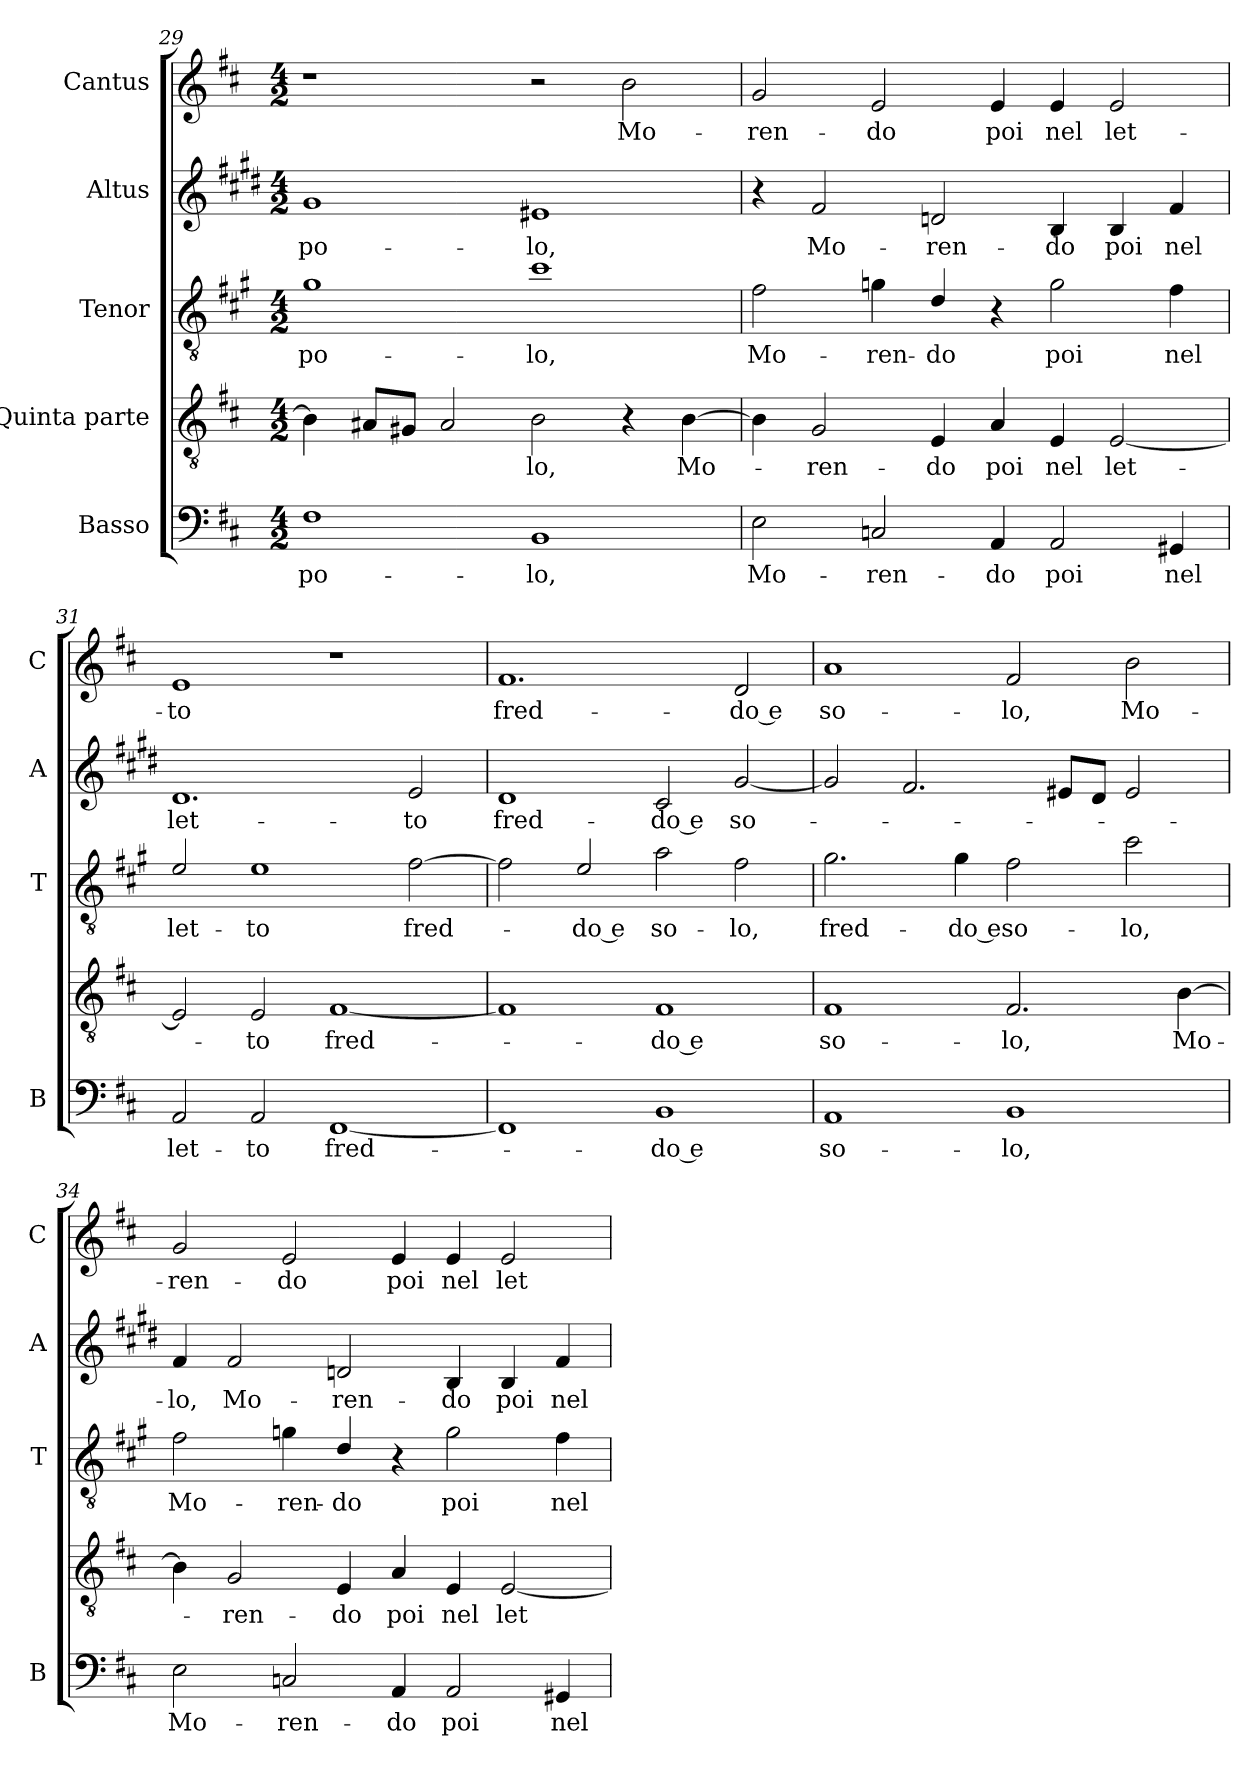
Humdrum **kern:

**kern	**text	**kern	**text	**kern	**text	**kern	**text	**kern	**text
*part5	*part5	*part4	*part4	*part3	*part3	*part2	*part2	*part1	*part1
*staff5	*staff5	*staff4	*staff4	*staff3	*staff3	*staff2	*staff2	*staff1	*staff1
*I"Basso	*	*I"Quinta parte	*	*I"Tenor	*	*I"Altus	*	*I"Cantus	*
*I'B	*	*	*	*I'T	*	*I'A	*	*I'C	*
*clefF4	*	*clefGv2	*	*clefGv2	*	*clefG2	*	*clefG2	*
*	*	*	*	*ITrd4c7	*	*ITrd1c2	*	*	*
*k[f#c#]	*	*k[f#c#]	*	*k[f#c#]	*	*k[f#c#]	*	*k[f#c#]	*
*D:	*	*D:	*	*D:	*	*D:	*	*D:	*
*M4/2	*	*M4/2	*	*M4/2	*	*M4/2	*	*M4/2	*
=29	=29	=29	=29	=29	=29	=29	=29	=29	=29
!	!LO:LY:b	!	!	!	!LO:LY:b	!	!LO:LY:b	!	!
1F#	po-	4B\]	.	1c#	po-	1f#	po-	1r	.
.	.	8A#X/L	.	.	.	.	.	.	.
.	.	8G#X/J	.	.	.	.	.	.	.
.	.	2A#/	.	.	.	.	.	.	.
!	!LO:LY:b	!	!LO:LY:b	!	!LO:LY:b	!	!LO:LY:b	!	!
1BB	-lo,	2B\	-lo,	1f#	-lo,	1d#X	-lo,	2r	.
!	!	!	!	!	!	!	!	!	!LO:LY:b
.	.	4r	.	.	.	.	.	2b\	Mo-
!	!	!	!LO:LY:b	!	!	!	!	!	!
.	.	[4B\	Mo-	.	.	.	.	.	.
!!LO:PB:g=z
=30	=30	=30	=30	=30	=30	=30	=30	=30	=30
!	!LO:LY:b	!	!	!	!LO:LY:b	!	!	!	!LO:LY:b
2E\	Mo-	4B\]	.	2B\	Mo-	4r	.	2g/	-ren-
!	!	!	!LO:LY:b	!	!	!	!LO:LY:b	!	!
.	.	2G/	-ren-	.	.	2e/	Mo-	.	.
!	!LO:LY:b	!	!	!	!LO:LY:b	!	!	!	!LO:LY:b
2Cn/	-ren-	.	.	4cn\	-ren-	.	.	2e/	-do
!	!	!	!LO:LY:b	!	!LO:LY:b	!	!LO:LY:b	!	!
.	.	4E/	-do	4G/	-do	2cn/	-ren-	.	.
!	!LO:LY:b	!	!LO:LY:b	!	!	!	!	!	!LO:LY:b
4AA/	-do	4A/	poi	4r	.	.	.	4e/	poi
!	!LO:LY:b	!	!LO:LY:b	!	!LO:LY:b	!	!LO:LY:b	!	!LO:LY:b
2AA/	poi	4E/	nel	2c\	poi	4A/	-do	4e/	nel
!	!	!	!LO:LY:b	!	!	!	!LO:LY:b	!	!LO:LY:b
.	.	[2E/	let-	.	.	4A/	poi	2e/	let-
!	!LO:LY:b	!	!	!	!LO:LY:b	!	!LO:LY:b	!	!
4GG#X/	nel	.	.	4B\	nel	4e/	nel	.	.
=31	=31	=31	=31	=31	=31	=31	=31	=31	=31
!	!LO:LY:b	!	!	!	!LO:LY:b	!	!LO:LY:b	!	!LO:LY:b
2AA/	let-	2E/]	.	2A/	let-	1.c#	let-	1e	-to
!	!LO:LY:b	!	!LO:LY:b	!	!LO:LY:b	!	!	!	!
2AA/	-to	2E/	-to	1A	-to	.	.	.	.
!	!LO:LY:b	!	!LO:LY:b	!	!	!	!	!	!
[1FF#	fred-	[1F#	fred-	.	.	.	.	1r	.
!	!	!	!	!	!LO:LY:b	!	!LO:LY:b	!	!
.	.	.	.	[2B\	fred-	2d/	-to	.	.
=32	=32	=32	=32	=32	=32	=32	=32	=32	=32
!	!	!	!	!	!	!	!LO:LY:b	!	!LO:LY:b
1FF#]	.	1F#]	.	2B\]	.	1c#	fred-	1.f#	fred-
!	!	!	!	!	!LO:LY:b	!	!	!	!
.	.	.	.	2A/	-do e	.	.	.	.
!	!LO:LY:b	!	!LO:LY:b	!	!LO:LY:b	!	!LO:LY:b	!	!
1BB	-do e	1F#	-do e	2d\	so-	2B/	-do e	.	.
!	!	!	!	!	!LO:LY:b	!	!LO:LY:b	!	!LO:LY:b
.	.	.	.	2B\	-lo,	[2f#/	so-	2d/	-do e
=33	=33	=33	=33	=33	=33	=33	=33	=33	=33
!	!LO:LY:b	!	!LO:LY:b	!	!LO:LY:b	!	!	!	!LO:LY:b
1AA	so-	1F#	so-	2.c#i\	fred-	2f#/]	.	1a	so-
.	.	.	.	.	.	2.e/	.	.	.
!	!	!	!	!	!LO:LY:b	!	!	!	!
.	.	.	.	4c#\	-do e	.	.	.	.
!	!LO:LY:b	!	!LO:LY:b	!	!LO:LY:b	!	!	!	!LO:LY:b
1BB	-lo,	2.F#/	-lo,	2B\	so-	.	.	2f#/	-lo,
.	.	.	.	.	.	8d#X/L	.	.	.
.	.	.	.	.	.	8c#/J	.	.	.
!	!	!	!	!	!LO:LY:b	!	!	!	!LO:LY:b
.	.	.	.	2f#\	-lo,	2d#/	.	2b\	Mo-
!	!	!	!LO:LY:b	!	!	!	!	!	!
.	.	[4B\	Mo-	.	.	.	.	.	.
=34	=34	=34	=34	=34	=34	=34	=34	=34	=34
!	!LO:LY:b	!	!	!	!LO:LY:b	!	!LO:LY:b	!	!LO:LY:b
2E\	Mo-	4B\]	.	2B\	Mo-	4e/	-lo,	2g/	-ren-
!	!	!	!LO:LY:b	!	!	!	!LO:LY:b	!	!
.	.	2G/	-ren-	.	.	2e/	Mo-	.	.
!	!LO:LY:b	!	!	!	!LO:LY:b	!	!	!	!LO:LY:b
2Cn/	-ren-	.	.	4cn\	-ren-	.	.	2e/	-do
!	!	!	!LO:LY:b	!	!LO:LY:b	!	!LO:LY:b	!	!
.	.	4E/	-do	4G/	-do	2cn/	-ren-	.	.
!	!LO:LY:b	!	!LO:LY:b	!	!	!	!	!	!LO:LY:b
4AA/	-do	4A/	poi	4r	.	.	.	4e/	poi
!	!LO:LY:b	!	!LO:LY:b	!	!LO:LY:b	!	!LO:LY:b	!	!LO:LY:b
2AA/	poi	4E/	nel	2c\	poi	4A/	-do	4e/	nel
!	!	!	!LO:LY:b	!	!	!	!LO:LY:b	!	!LO:LY:b
.	.	[2E/	let-	.	.	4A/	poi	2e/	let-
!	!LO:LY:b	!	!	!	!LO:LY:b	!	!LO:LY:b	!	!
4GG#X/	nel	.	.	4B\	nel	4e/	nel	.	.
=	=	=	=	=	=	=	=	=	=
*-	*-	*-	*-	*-	*-	*-	*-	*-	*-
